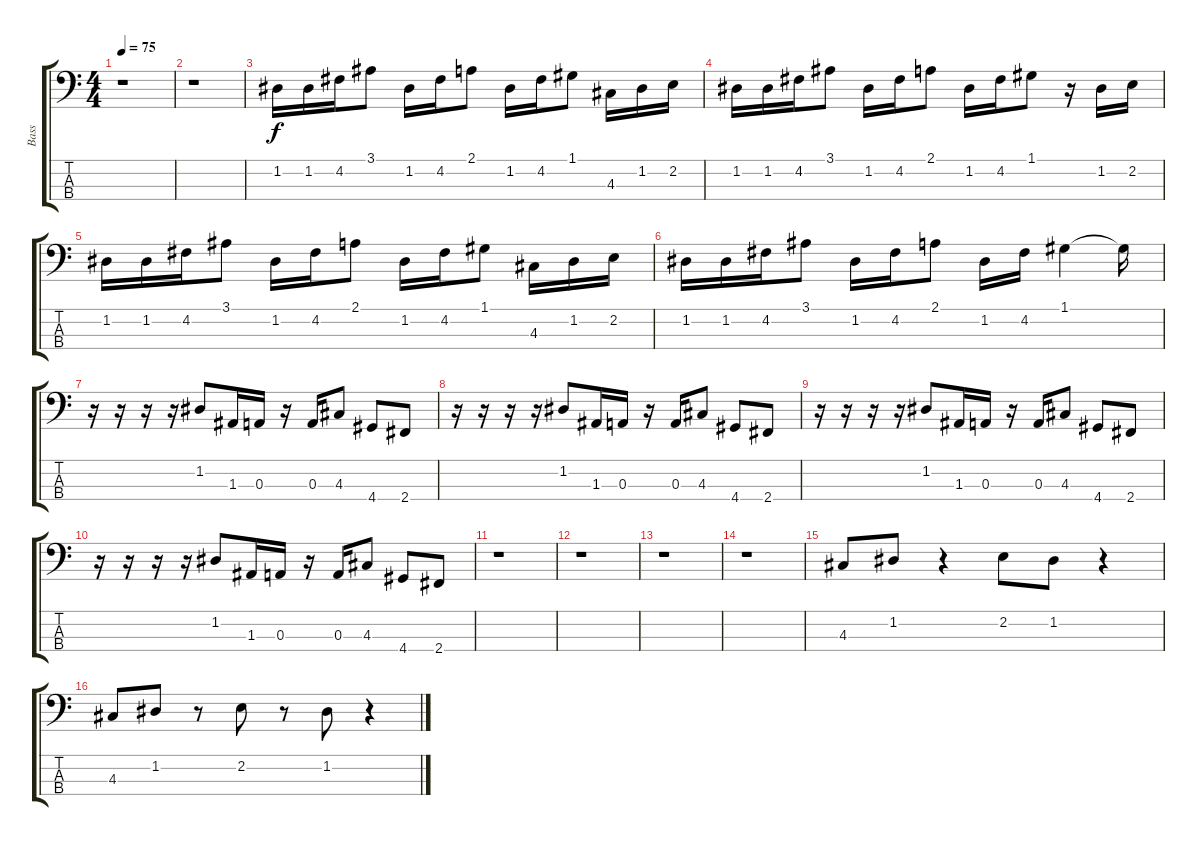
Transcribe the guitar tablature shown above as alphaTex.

\track ("Bass" "Bass") {instrument electricbasspick}
\staff {score tabs}
\tuning (G2 D2 A1 E1) {hide}
\ts (4 4)
\tempo 75
\clef f4
\ks c
r.1{dy f} |
r.1 |
1.2.16 1.2.16 4.2.16 3.1.8 1.2.16 4.2.16 2.1.8 1.2.16 4.2.16 1.1.8 4.3.16 1.2.16 2.2.16 |
1.2.16 1.2.16 4.2.16 3.1.8 1.2.16 4.2.16 2.1.8 1.2.16 4.2.16 1.1.8 r.16 1.2.16 2.2.16 |
1.2.16 1.2.16 4.2.16 3.1.8 1.2.16 4.2.16 2.1.8 1.2.16 4.2.16 1.1.8 4.3.16 1.2.16 2.2.16 |
1.2.16 1.2.16 4.2.16 3.1.8 1.2.16 4.2.16 2.1.8 1.2.16 4.2.16 1.1.4 1.1{t}.16 |
r.16 r.16 r.16 r.16 1.2.8 1.3.16 0.3.16 r.16 0.3.16 4.3.8 4.4.8 2.4.8 |
r.16 r.16 r.16 r.16 1.2.8 1.3.16 0.3.16 r.16 0.3.16 4.3.8 4.4.8 2.4.8 |
r.16 r.16 r.16 r.16 1.2.8 1.3.16 0.3.16 r.16 0.3.16 4.3.8 4.4.8 2.4.8 |
r.16 r.16 r.16 r.16 1.2.8 1.3.16 0.3.16 r.16 0.3.16 4.3.8 4.4.8 2.4.8 |
r.1 |
r.1 |
r.1 |
r.1 |
4.3.8 1.2.8 r.4 2.2.8 1.2.8 r.4 |
4.3.8 1.2.8 r.8 2.2.8 r.8 1.2.8 r.4
